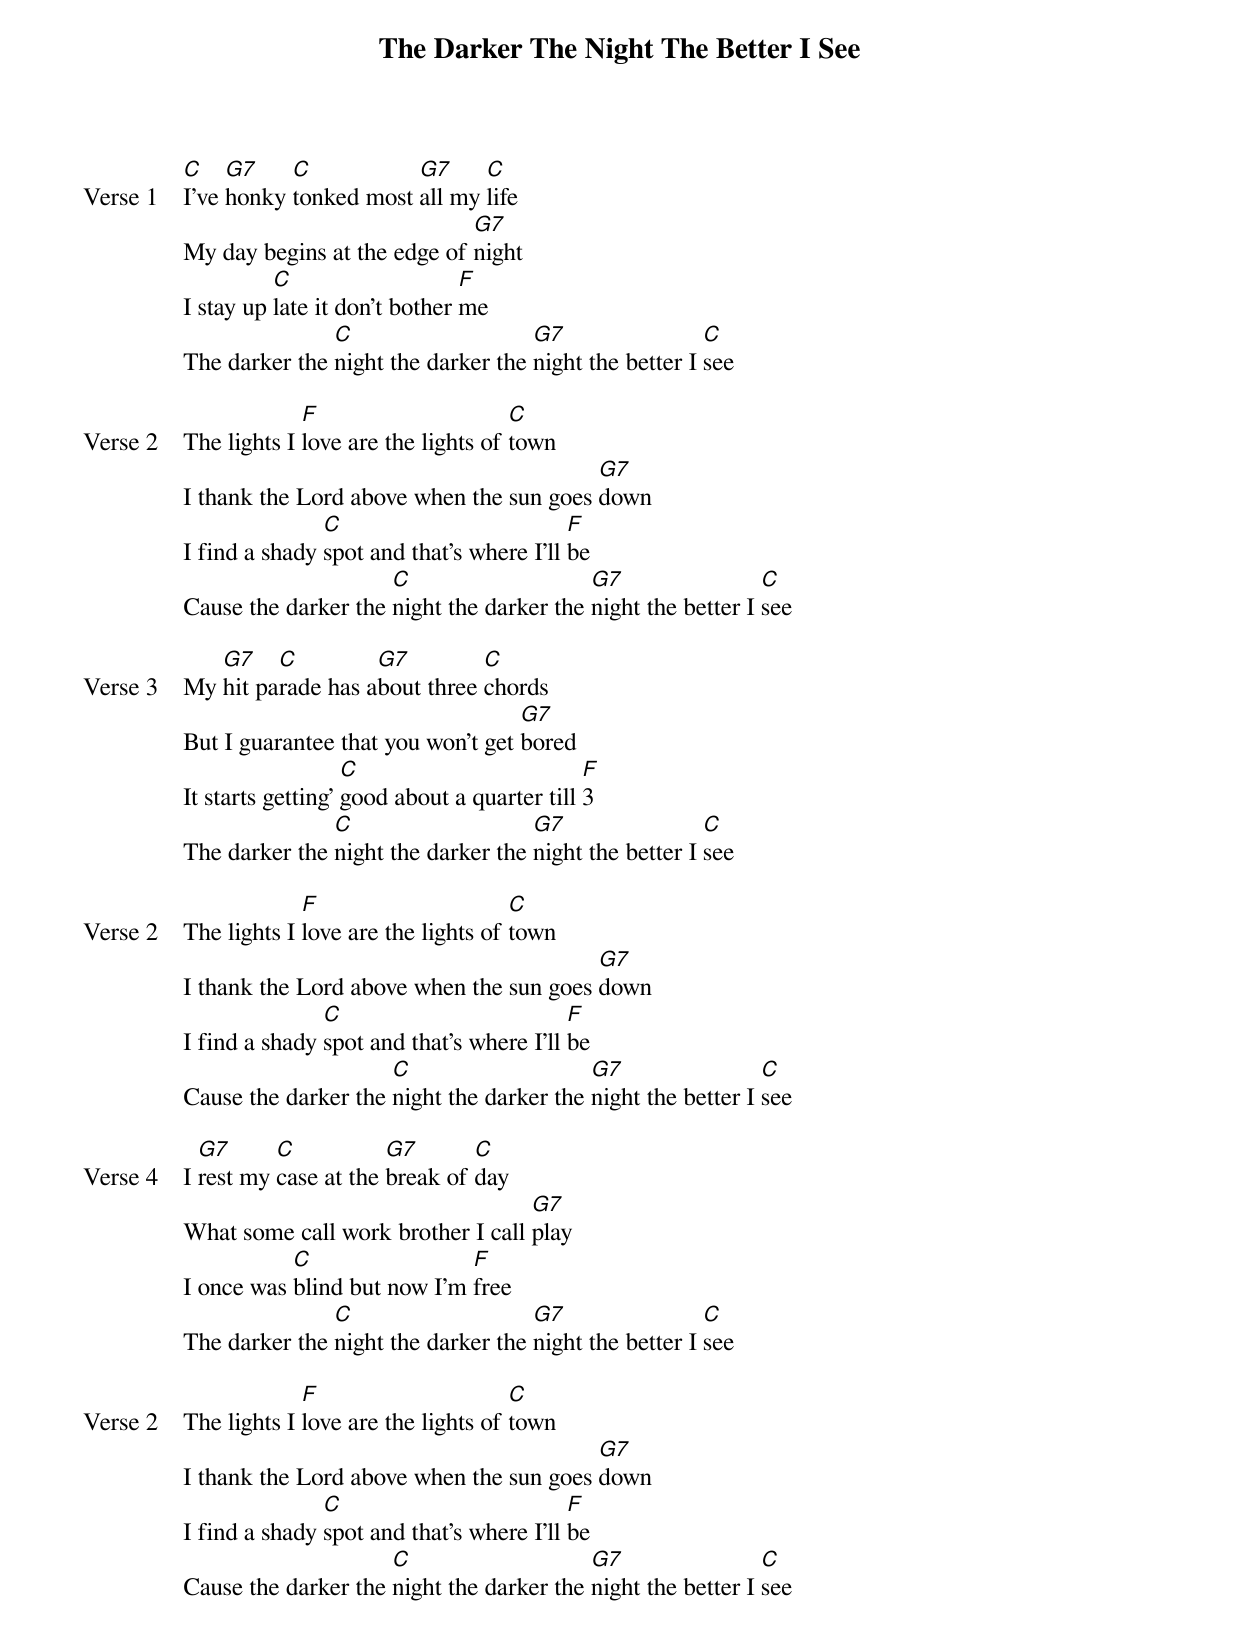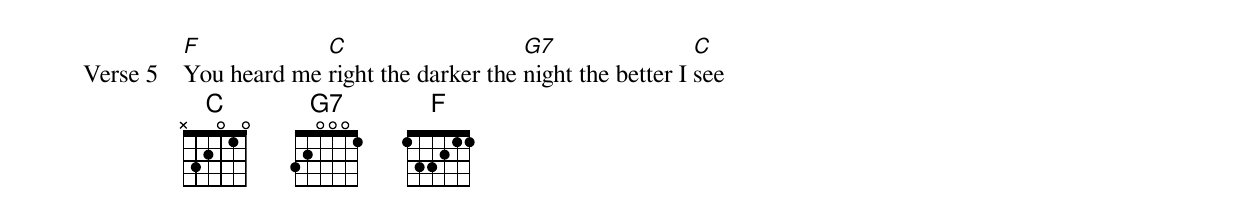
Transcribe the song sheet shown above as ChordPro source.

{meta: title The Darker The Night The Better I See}
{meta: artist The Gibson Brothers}
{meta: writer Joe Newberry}

{start_of_verse: Verse 1}
[C]I’ve [G7]honky [C]tonked most [G7]all my [C]life
My day begins at the edge of [G7]night
I stay up [C]late it don’t bother [F]me
The darker the [C]night the darker the [G7]night the better I [C]see
{end_of_verse}

{start_of_verse: Verse 2}
The lights I [F]love are the lights of [C]town
I thank the Lord above when the sun goes [G7]down
I find a shady [C]spot and that’s where I’ll [F]be
Cause the darker the [C]night the darker the [G7]night the better I [C]see
{end_of_verse}

{start_of_verse: Verse 3}
My [G7]hit pa[C]rade has a[G7]bout three [C]chords
But I guarantee that you won’t get [G7]bored
It starts getting’ [C]good about a quarter till [F]3
The darker the [C]night the darker the [G7]night the better I [C]see
{end_of_verse}

{start_of_verse: Verse 2}
The lights I [F]love are the lights of [C]town
I thank the Lord above when the sun goes [G7]down
I find a shady [C]spot and that’s where I’ll [F]be
Cause the darker the [C]night the darker the [G7]night the better I [C]see
{end_of_verse}

{start_of_verse: Verse 4}
I [G7]rest my [C]case at the [G7]break of [C]day
What some call work brother I call [G7]play
I once was [C]blind but now I’m [F]free
The darker the [C]night the darker the [G7]night the better I [C]see
{end_of_verse}

{start_of_verse: Verse 2}
The lights I [F]love are the lights of [C]town
I thank the Lord above when the sun goes [G7]down
I find a shady [C]spot and that’s where I’ll [F]be
Cause the darker the [C]night the darker the [G7]night the better I [C]see
{end_of_verse}

{start_of_verse: Verse 5}
[F]You heard me [C]right the darker the [G7]night the better I [C]see
{end_of_verse}
